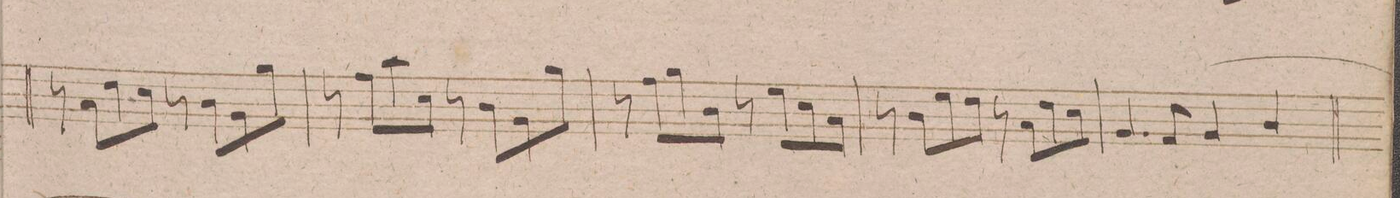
**kern	**dynam
*I"Violino 1mo	*
*clefG2	*
*k[f#]	*
*met(c)	*
*M4/4	*
8r	.
8aL	.
8dd	.
8ccJ	.
8r	.
8bL	.
8g	.
8ggJ	.
=11	=11
8r	.
8ff#L	.
8aa	.
8ccJ	.
8r	.
8bL	.
8g	.
8ggJ	.
=12	=12
8r	.
8ff#L	.
8gg	.
8bJ	.
8r	.
8eeL	.
8cc	.
8aJ	.
=13	=13
8r	.
8bL	.
8ee	.
8ddJ	.
8r	.
8aL	.
8dd	.
8ccJ	.
=14	=14
4.g	.
8f#	.
(>4g	.
4b/	.
=15	=15
*-	*-
